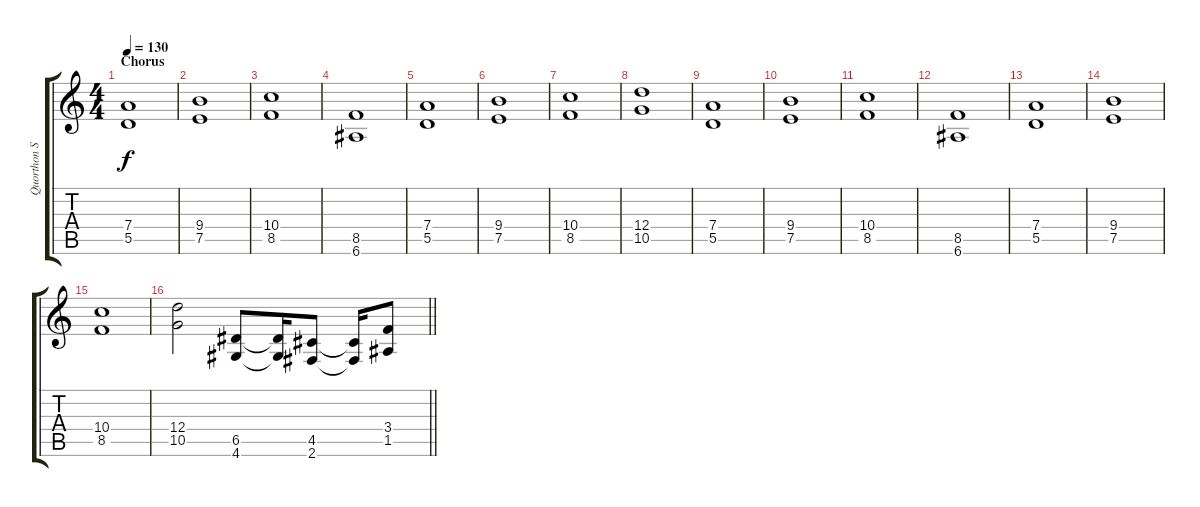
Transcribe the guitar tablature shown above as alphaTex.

\track ("Quorthon Seth" "Quorthon S") {instrument distortionguitar}
\staff {score tabs}
\tuning (E4 B3 G3 D3 A2 E2) {hide}
\ts (4 4)
\section ("" "Chorus")
\tempo 130
\clef g2
\ks c
(7.4 5.5).1{dy f} |
(9.4 7.5).1 |
(10.4 8.5).1 |
(8.5 6.6).1 |
(7.4 5.5).1 |
(9.4 7.5).1 |
(10.4 8.5).1 |
(12.4 10.5).1 |
(7.4 5.5).1 |
(9.4 7.5).1 |
(10.4 8.5).1 |
(8.5 6.6).1 |
(7.4 5.5).1 |
(9.4 7.5).1 |
(10.4 8.5).1 |
\barLineRight lightlight
(12.4 10.5).2 (6.5 4.6).8 (6.5{t} 4.6{t}).16 (4.5 2.6).8 (4.5{t} 2.6{t}).16 (3.4 1.5).8
